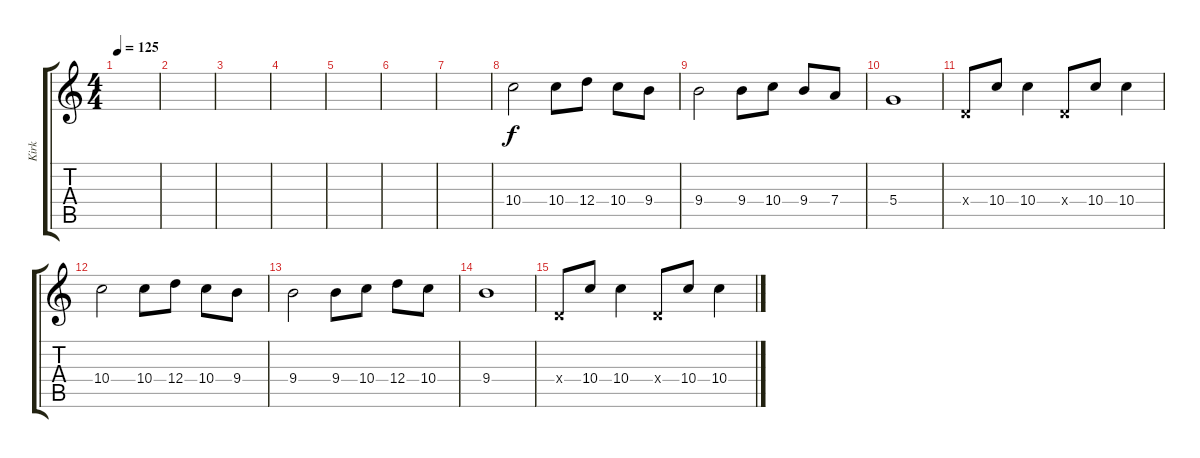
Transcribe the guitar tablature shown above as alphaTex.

\track ("Kirk" "Kirk") {instrument distortionguitar}
\staff {score tabs}
\tuning (E4 B3 G3 D3 A2 E2) {hide}
\ts (4 4)
\tempo 125
\clef g2
\ks c
|
|
|
|
|
|
|
10.4.2 10.4.8 12.4.8 10.4.8 9.4.8 |
9.4.2 9.4.8 10.4.8 9.4.8 7.4.8 |
5.4.1 |
0.4{x}.8 10.4.8 10.4.4 0.4{x}.8 10.4.8 10.4.4 |
10.4.2 10.4.8 12.4.8 10.4.8 9.4.8 |
9.4.2 9.4.8 10.4.8 12.4.8 10.4.8 |
9.4.1 |
0.4{x}.8 10.4.8 10.4.4 0.4{x}.8 10.4.8 10.4.4
